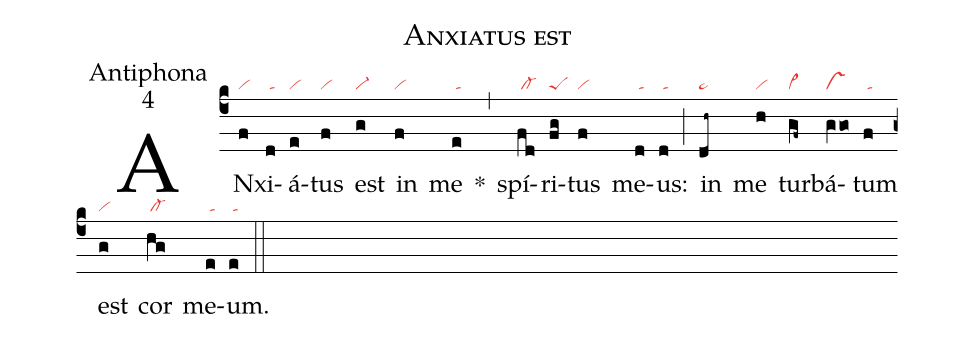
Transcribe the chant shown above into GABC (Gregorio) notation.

name:Anxiatus est;
office-part:Antiphona;
mode:4;
nabc-lines:1;
%%
(c4)
AN(f|vi)xi(d|/ta)á(e|vi)tus(f|vi) est(g|vi-) in(f|vi) me(e|/ta) *(,)
spí(fd|/cl-)ri(fg|peS)tus(f|vi) me(d|/ta)us:(d|/ta) (;)
in(dh~|pe~) me(h|vi) tur(gf~|cl~)bá(gVgo|vs)tum(f|/ta) est(g|vi) cor(hg|/cl-) me(e|/ta)um.(e|/ta) (::)
